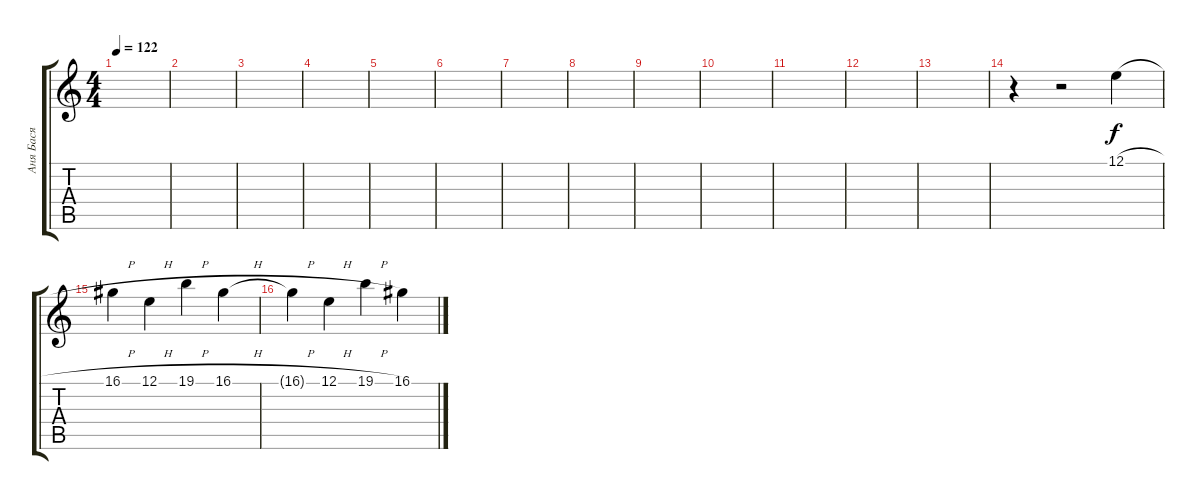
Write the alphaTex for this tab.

\track ("Аня Бася" "Аня Бася") {instrument fx5brightness}
\staff {score tabs}
\tuning (E4 B3 G3 D3 A2 E2) {hide}
\ts (4 4)
\tempo 122
\clef g2
\ks c
|
|
|
|
|
|
|
|
|
|
|
|
|
r.4 r.2 12.1{h}.4 |
16.1{h}.4 12.1{h}.4 19.1{h}.4 16.1{h}.4 |
16.1{h t}.4 12.1{h}.4 19.1{h}.4 16.1{h}.4
